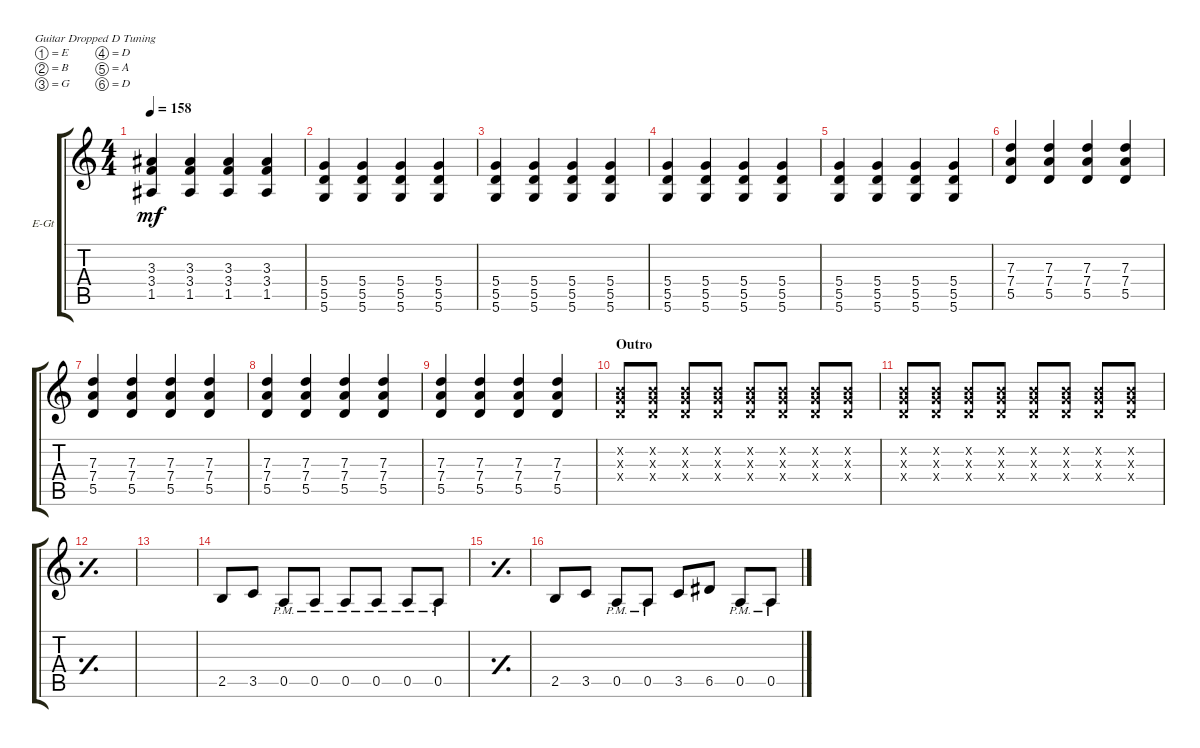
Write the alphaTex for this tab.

\defaultSystemsLayout 4
\bracketExtendMode groupsimilarinstruments
\firstSystemTrackNameOrientation horizontal
\otherSystemsTrackNameOrientation horizontal
\track ("Lead Guitar" "E-Gt") {instrument distortionguitar}
\staff {score tabs}
\tuning (E4 B3 G3 D3 A2 D2)
\ts (4 4)
\tempo 158
\clef g2
\ks c
(1.5 3.4 3.3).4{dy mf} (1.5 3.4 3.3).4 (1.5 3.4 3.3).4 (1.5 3.4 3.3).4 |
(5.5 5.4 5.6).4 (5.5 5.4 5.6).4 (5.5 5.4 5.6).4 (5.5 5.4 5.6).4 |
(5.5 5.4 5.6).4 (5.5 5.4 5.6).4 (5.5 5.4 5.6).4 (5.5 5.4 5.6).4 |
(5.5 5.4 5.6).4 (5.5 5.4 5.6).4 (5.5 5.4 5.6).4 (5.5 5.4 5.6).4 |
(5.5 5.4 5.6).4 (5.5 5.4 5.6).4 (5.5 5.4 5.6).4 (5.5 5.4 5.6).4 |
(5.5 7.4 7.3).4 (5.5 7.4 7.3).4 (5.5 7.4 7.3).4 (5.5 7.4 7.3).4 |
(5.5 7.4 7.3).4 (5.5 7.4 7.3).4 (5.5 7.4 7.3).4 (5.5 7.4 7.3).4 |
(5.5 7.4 7.3).4 (5.5 7.4 7.3).4 (5.5 7.4 7.3).4 (5.5 7.4 7.3).4 |
(5.5 7.4 7.3).4 (5.5 7.4 7.3).4 (5.5 7.4 7.3).4 (5.5 7.4 7.3).4 |
\section ("" "Outro")
(0.2{x} 0.3{x} 0.4{x}).8 (0.4{x} 0.2{x} 0.3{x}).8 (0.4{x} 0.2{x} 0.3{x}).8 (0.4{x} 0.2{x} 0.3{x}).8 (0.4{x} 0.2{x} 0.3{x}).8 (0.4{x} 0.3{x} 0.2{x}).8 (0.4{x} 0.3{x} 0.2{x}).8 (0.4{x} 0.3{x} 0.2{x}).8 |
(0.2{x} 0.3{x} 0.4{x}).8 (0.4{x} 0.2{x} 0.3{x}).8 (0.4{x} 0.2{x} 0.3{x}).8 (0.4{x} 0.2{x} 0.3{x}).8 (0.4{x} 0.2{x} 0.3{x}).8 (0.4{x} 0.3{x} 0.2{x}).8 (0.4{x} 0.3{x} 0.2{x}).8 (0.4{x} 0.3{x} 0.2{x}).8 |
\simile simple
|
|
\simile none
2.5.8 3.5.8 0.5{pm}.8 0.5{pm}.8 0.5{pm}.8 0.5{pm}.8 0.5{pm}.8 0.5{pm}.8 |
\simile simple
|
\simile none
2.5.8 3.5.8 0.5{pm}.8 0.5{pm}.8 3.5.8 6.5.8 0.5{pm}.8 0.5{pm}.8
